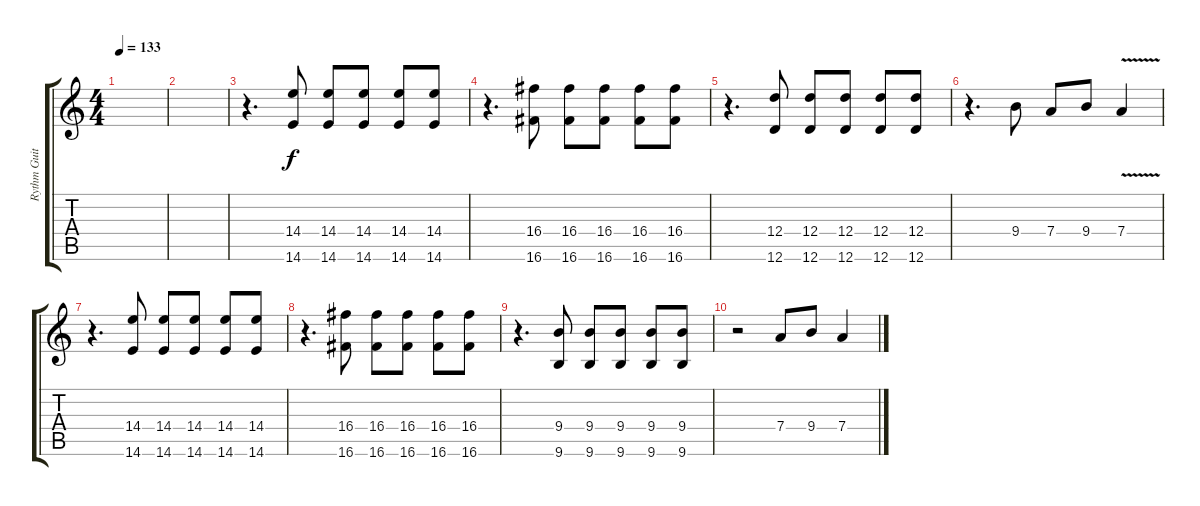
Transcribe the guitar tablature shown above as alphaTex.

\track ("Rythm Guitar" "Rythm Guit") {instrument overdrivenguitar}
\staff {score tabs}
\tuning (E4 B3 G3 D3 A2 D2) {hide}
\ts (4 4)
\tempo 133
\clef g2
\ks c
|
|
r.4{d} (14.4 14.6).8{dy f} (14.4 14.6).8 (14.4 14.6).8 (14.4 14.6).8 (14.4 14.6).8 |
r.4{d} (16.4 16.6).8 (16.4 16.6).8 (16.4 16.6).8 (16.4 16.6).8 (16.4 16.6).8 |
r.4{d} (12.4 12.6).8 (12.4 12.6).8 (12.4 12.6).8 (12.4 12.6).8 (12.4 12.6).8 |
r.4{d} 9.4.8 7.4.8 9.4.8 7.4{v}.4 |
r.4{d} (14.4 14.6).8 (14.4 14.6).8 (14.4 14.6).8 (14.4 14.6).8 (14.4 14.6).8 |
r.4{d} (16.4 16.6).8 (16.4 16.6).8 (16.4 16.6).8 (16.4 16.6).8 (16.4 16.6).8 |
r.4{d} (9.4 9.6).8 (9.4 9.6).8 (9.4 9.6).8 (9.4 9.6).8 (9.4 9.6).8 |
r.2 7.4.8 9.4.8 7.4.4
